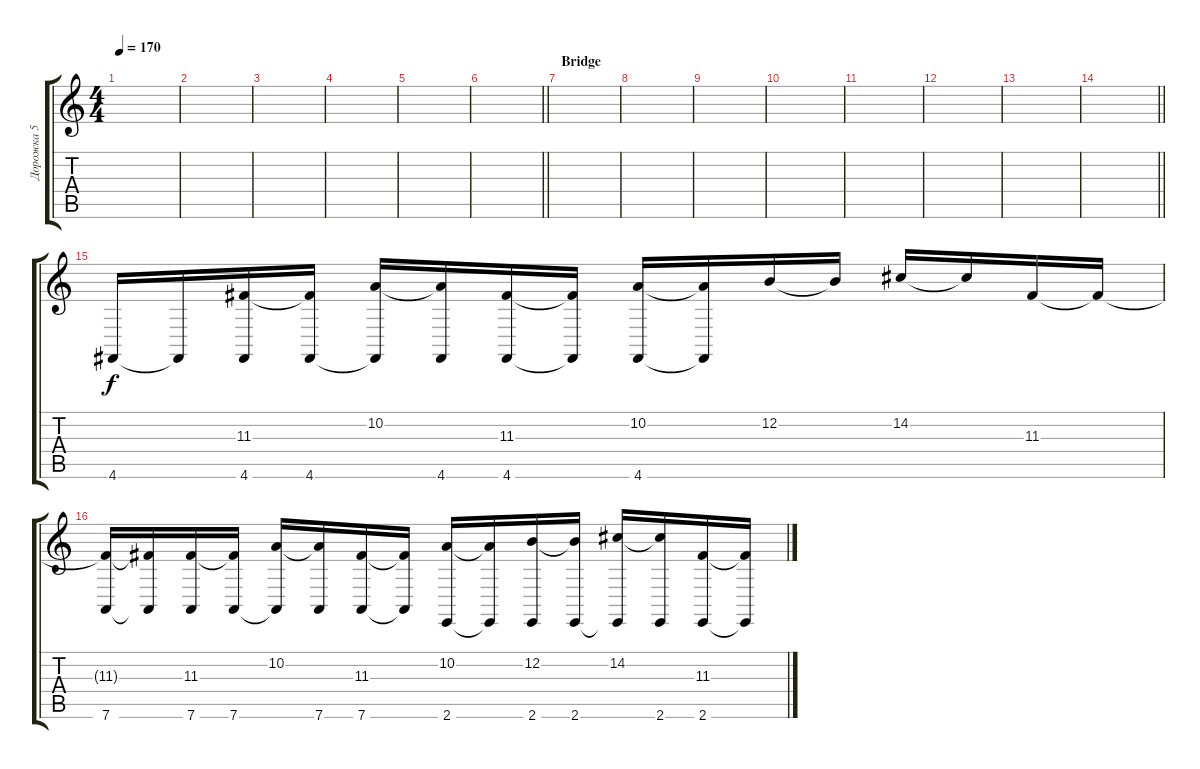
\track ("Дорожка 5" "Дорожка 5") {instrument lead1square}
\staff {score tabs}
\tuning (E4 B3 G3 D3 A2 D2) {hide}
\ts (4 4)
\tempo 170
\clef g2
\ks c
|
|
|
|
|
\barLineRight lightlight
|
\section ("" "Bridge")
|
|
|
|
|
|
|
\barLineRight lightlight
|
4.6.16 4.6{t}.16 (11.3 4.6).16 (11.3{t} 4.6).16 (10.2 4.6{t}).16 (10.2{t} 4.6).16 (11.3 4.6).16 (11.3{t} 4.6{t}).16 (10.2 4.6).16 (10.2{t} 4.6{t}).16 12.2.16 12.2{t}.16 14.2.16 14.2{t}.16 11.3.16 11.3{t}.16 |
(11.3{t} 7.6).16 (11.3{t} 7.6{t}).16 (11.3 7.6).16 (11.3{t} 7.6).16 (10.2 7.6{t}).16 (10.2{t} 7.6).16 (11.3 7.6).16 (11.3{t} 7.6{t}).16 (10.2 2.6).16 (10.2{t} 2.6{t}).16 (12.2 2.6).16 (12.2{t} 2.6).16 (14.2 2.6{t}).16 (14.2{t} 2.6).16 (11.3 2.6).16 (11.3{t} 2.6{t}).16
